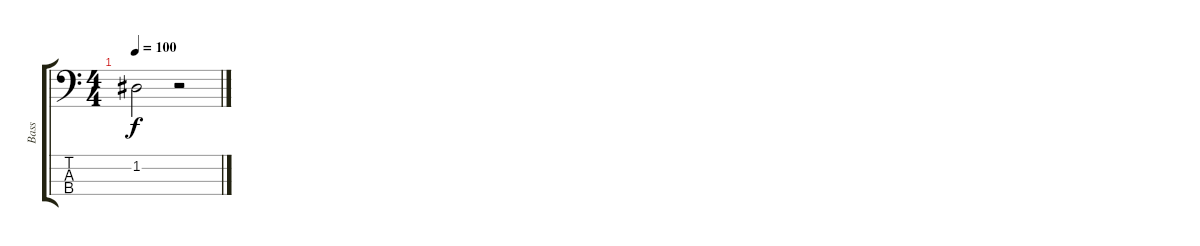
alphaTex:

\track ("Bass" "Bass") {instrument fretlessbass}
\staff {score tabs}
\tuning (G2 D2 A1 E1) {hide}
\ts (4 4)
\tempo 100
\clef f4
\ks c
1.2{t}.2{dy f} r.2
